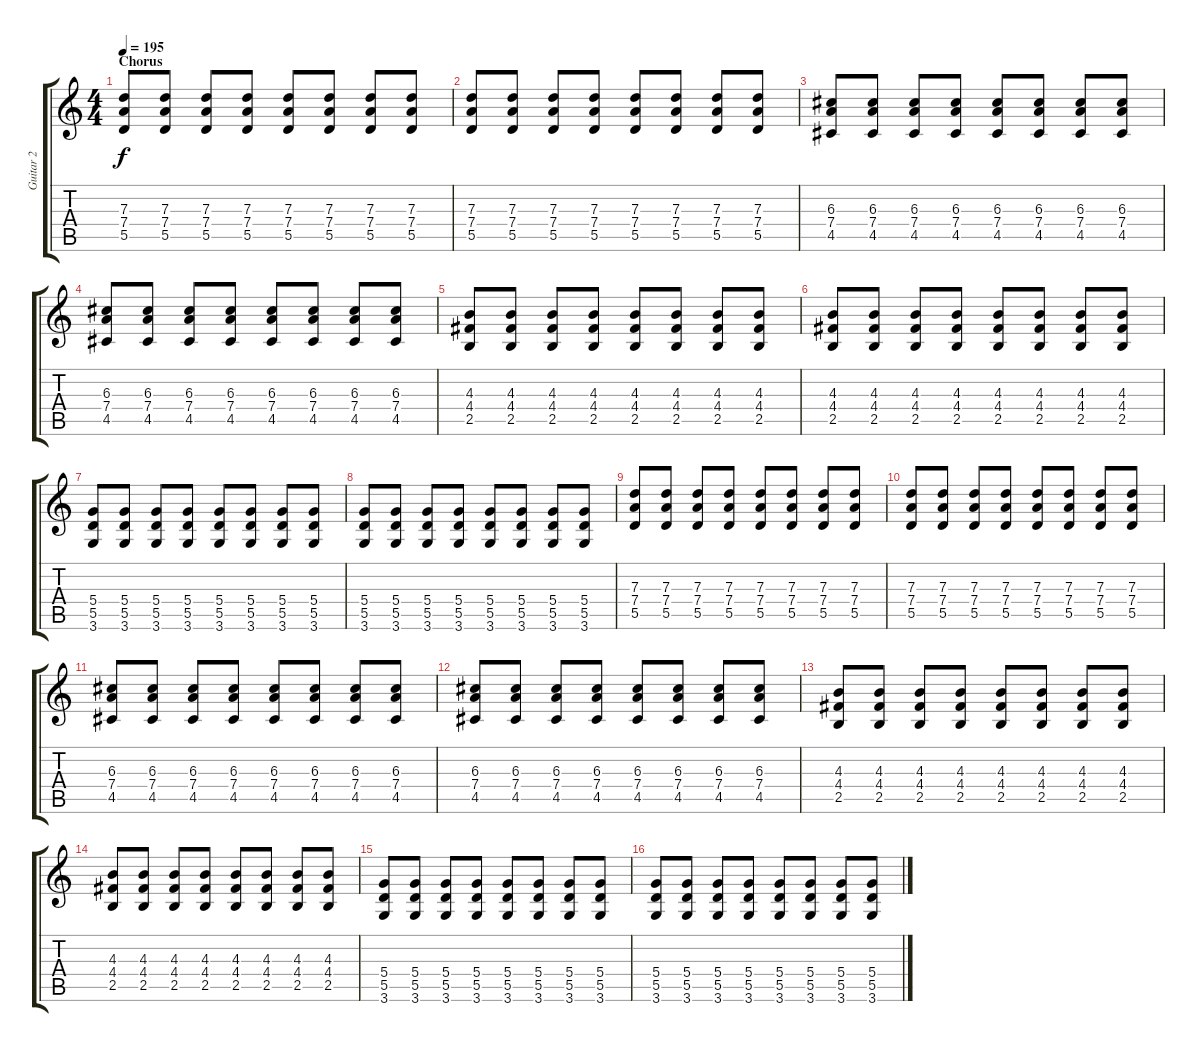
\track ("Guitar 2" "Guitar 2") {instrument distortionguitar}
\staff {score tabs}
\tuning (E4 B3 G3 D3 A2 E2) {hide}
\ts (4 4)
\section ("" "Chorus")
\tempo 195
\clef g2
\ks c
(7.3 7.4 5.5).8{dy f} (7.3 7.4 5.5).8 (7.3 7.4 5.5).8 (7.3 7.4 5.5).8 (7.3 7.4 5.5).8 (7.3 7.4 5.5).8 (7.3 7.4 5.5).8 (7.3 7.4 5.5).8 |
(7.3 7.4 5.5).8 (7.3 7.4 5.5).8 (7.3 7.4 5.5).8 (7.3 7.4 5.5).8 (7.3 7.4 5.5).8 (7.3 7.4 5.5).8 (7.3 7.4 5.5).8 (7.3 7.4 5.5).8 |
(6.3 7.4 4.5).8 (6.3 7.4 4.5).8 (6.3 7.4 4.5).8 (6.3 7.4 4.5).8 (6.3 7.4 4.5).8 (6.3 7.4 4.5).8 (6.3 7.4 4.5).8 (6.3 7.4 4.5).8 |
(6.3 7.4 4.5).8 (6.3 7.4 4.5).8 (6.3 7.4 4.5).8 (6.3 7.4 4.5).8 (6.3 7.4 4.5).8 (6.3 7.4 4.5).8 (6.3 7.4 4.5).8 (6.3 7.4 4.5).8 |
(4.3 4.4 2.5).8 (4.3 4.4 2.5).8 (4.3 4.4 2.5).8 (4.3 4.4 2.5).8 (4.3 4.4 2.5).8 (4.3 4.4 2.5).8 (4.3 4.4 2.5).8 (4.3 4.4 2.5).8 |
(4.3 4.4 2.5).8 (4.3 4.4 2.5).8 (4.3 4.4 2.5).8 (4.3 4.4 2.5).8 (4.3 4.4 2.5).8 (4.3 4.4 2.5).8 (4.3 4.4 2.5).8 (4.3 4.4 2.5).8 |
(5.4 5.5 3.6).8 (5.4 5.5 3.6).8 (5.4 5.5 3.6).8 (5.4 5.5 3.6).8 (5.4 5.5 3.6).8 (5.4 5.5 3.6).8 (5.4 5.5 3.6).8 (5.4 5.5 3.6).8 |
(5.4 5.5 3.6).8 (5.4 5.5 3.6).8 (5.4 5.5 3.6).8 (5.4 5.5 3.6).8 (5.4 5.5 3.6).8 (5.4 5.5 3.6).8 (5.4 5.5 3.6).8 (5.4 5.5 3.6).8 |
(7.3 7.4 5.5).8 (7.3 7.4 5.5).8 (7.3 7.4 5.5).8 (7.3 7.4 5.5).8 (7.3 7.4 5.5).8 (7.3 7.4 5.5).8 (7.3 7.4 5.5).8 (7.3 7.4 5.5).8 |
(7.3 7.4 5.5).8 (7.3 7.4 5.5).8 (7.3 7.4 5.5).8 (7.3 7.4 5.5).8 (7.3 7.4 5.5).8 (7.3 7.4 5.5).8 (7.3 7.4 5.5).8 (7.3 7.4 5.5).8 |
(6.3 7.4 4.5).8 (6.3 7.4 4.5).8 (6.3 7.4 4.5).8 (6.3 7.4 4.5).8 (6.3 7.4 4.5).8 (6.3 7.4 4.5).8 (6.3 7.4 4.5).8 (6.3 7.4 4.5).8 |
(6.3 7.4 4.5).8 (6.3 7.4 4.5).8 (6.3 7.4 4.5).8 (6.3 7.4 4.5).8 (6.3 7.4 4.5).8 (6.3 7.4 4.5).8 (6.3 7.4 4.5).8 (6.3 7.4 4.5).8 |
(4.3 4.4 2.5).8 (4.3 4.4 2.5).8 (4.3 4.4 2.5).8 (4.3 4.4 2.5).8 (4.3 4.4 2.5).8 (4.3 4.4 2.5).8 (4.3 4.4 2.5).8 (4.3 4.4 2.5).8 |
(4.3 4.4 2.5).8 (4.3 4.4 2.5).8 (4.3 4.4 2.5).8 (4.3 4.4 2.5).8 (4.3 4.4 2.5).8 (4.3 4.4 2.5).8 (4.3 4.4 2.5).8 (4.3 4.4 2.5).8 |
(5.4 5.5 3.6).8 (5.4 5.5 3.6).8 (5.4 5.5 3.6).8 (5.4 5.5 3.6).8 (5.4 5.5 3.6).8 (5.4 5.5 3.6).8 (5.4 5.5 3.6).8 (5.4 5.5 3.6).8 |
(5.4 5.5 3.6).8 (5.4 5.5 3.6).8 (5.4 5.5 3.6).8 (5.4 5.5 3.6).8 (5.4 5.5 3.6).8 (5.4 5.5 3.6).8 (5.4 5.5 3.6).8 (5.4 5.5 3.6).8
